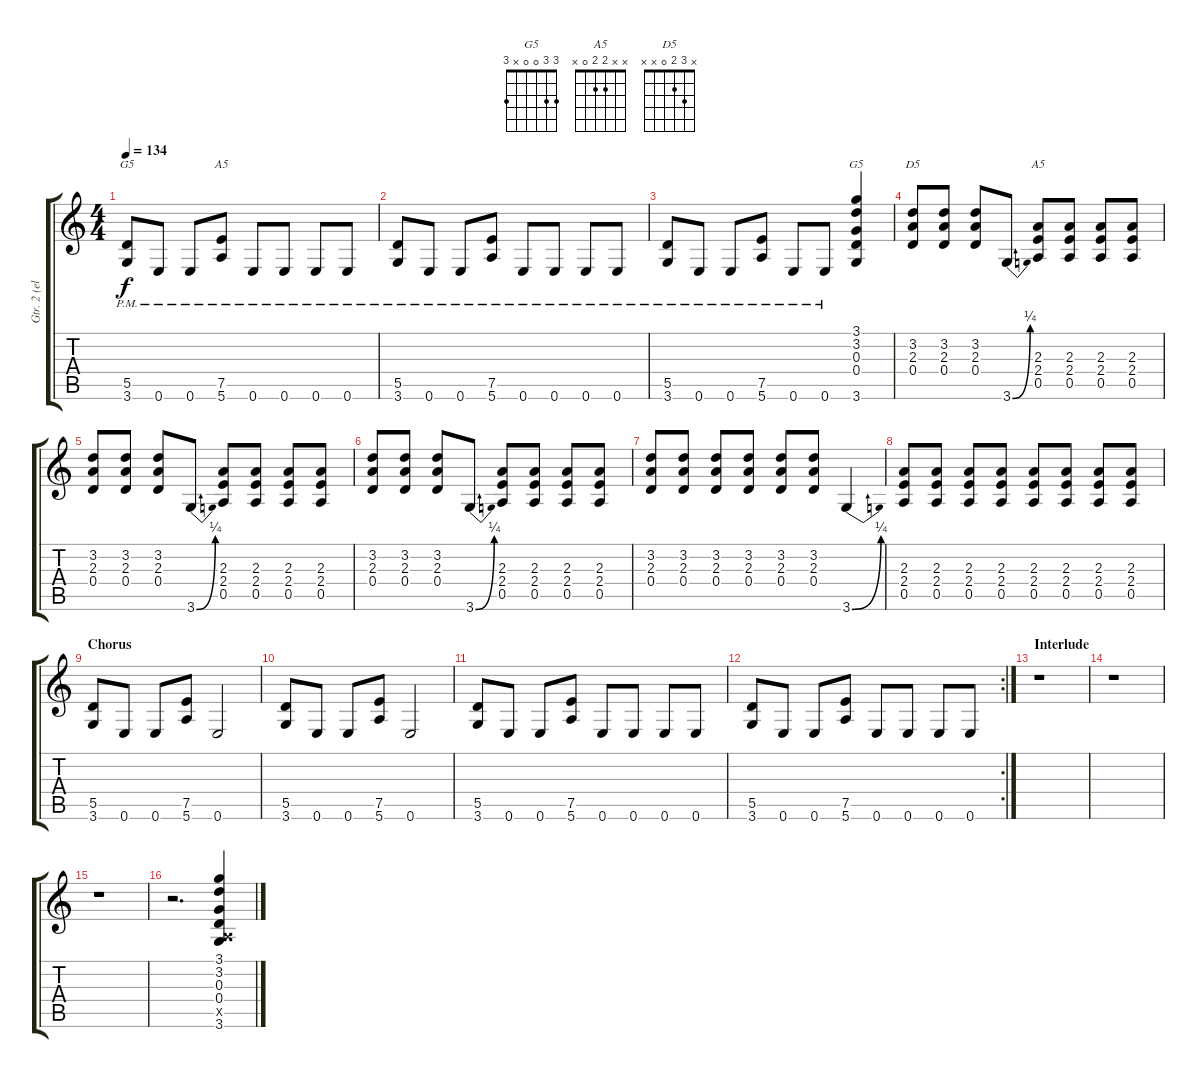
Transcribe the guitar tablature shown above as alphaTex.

\track ("Gtr. 2 (elec. w/dist.)" "Gtr. 2 (el") {instrument overdrivenguitar}
\staff {score tabs}
\tuning (E4 B3 G3 D3 A2 E2) {hide}
\chord ("G5" x x x x 5 3)
\chord ("A5" x x x x 7 5) {firstfret 5}
\chord ("G5" 3 3 0 0 x 3)
\chord ("D5" x 3 2 0 x x)
\chord ("A5" x x 2 2 0 x)
\ts (4 4)
\tempo 134
\clef g2
\ks c
(5.5{pm} 3.6{pm}).8{ch "G5" dy f} 0.6{pm}.8 0.6{pm}.8 (7.5{pm} 5.6{pm}).8{ch "A5"} 0.6{pm}.8 0.6{pm}.8 0.6{pm}.8 0.6{pm}.8 |
(5.5{pm} 3.6{pm}).8 0.6{pm}.8 0.6{pm}.8 (7.5{pm} 5.6{pm}).8 0.6{pm}.8 0.6{pm}.8 0.6{pm}.8 0.6{pm}.8 |
(5.5{pm} 3.6{pm}).8 0.6{pm}.8 0.6{pm}.8 (7.5{pm} 5.6{pm}).8 0.6{pm}.8 0.6{pm}.8 (3.1 3.2 0.3 0.4 3.6).4{ch "G5"} |
(3.2 2.3 0.4).8{ch "D5"} (3.2 2.3 0.4).8 (3.2 2.3 0.4).8 3.6{be (bend 0 0 60 1)}.8 (2.3 2.4 0.5).8{ch "A5"} (2.3 2.4 0.5).8 (2.3 2.4 0.5).8 (2.3 2.4 0.5).8 |
(3.2 2.3 0.4).8 (3.2 2.3 0.4).8 (3.2 2.3 0.4).8 3.6{be (bend 0 0 60 1)}.8 (2.3 2.4 0.5).8 (2.3 2.4 0.5).8 (2.3 2.4 0.5).8 (2.3 2.4 0.5).8 |
(3.2 2.3 0.4).8 (3.2 2.3 0.4).8 (3.2 2.3 0.4).8 3.6{be (bend 0 0 60 1)}.8 (2.3 2.4 0.5).8 (2.3 2.4 0.5).8 (2.3 2.4 0.5).8 (2.3 2.4 0.5).8 |
(3.2 2.3 0.4).8 (3.2 2.3 0.4).8 (3.2 2.3 0.4).8 (3.2 2.3 0.4).8 (3.2 2.3 0.4).8 (3.2 2.3 0.4).8 3.6{be (bend 0 0 60 1)}.4 |
(2.3 2.4 0.5).8 (2.3 2.4 0.5).8 (2.3 2.4 0.5).8 (2.3 2.4 0.5).8 (2.3 2.4 0.5).8 (2.3 2.4 0.5).8 (2.3 2.4 0.5).8 (2.3 2.4 0.5).8 |
\section ("" "Chorus")
(5.5 3.6).8 0.6.8 0.6.8 (7.5 5.6).8 0.6.2 |
(5.5 3.6).8 0.6.8 0.6.8 (7.5 5.6).8 0.6.2 |
(5.5 3.6).8 0.6.8 0.6.8 (7.5 5.6).8 0.6.8 0.6.8 0.6.8 0.6.8 |
\rc 2
(5.5 3.6).8 0.6.8 0.6.8 (7.5 5.6).8 0.6.8 0.6.8 0.6.8 0.6.8 |
\section ("" "Interlude")
r.1 |
r.1 |
r.1 |
r.2{d} (3.1 3.2 0.3 0.4 0.5{x} 3.6).4
